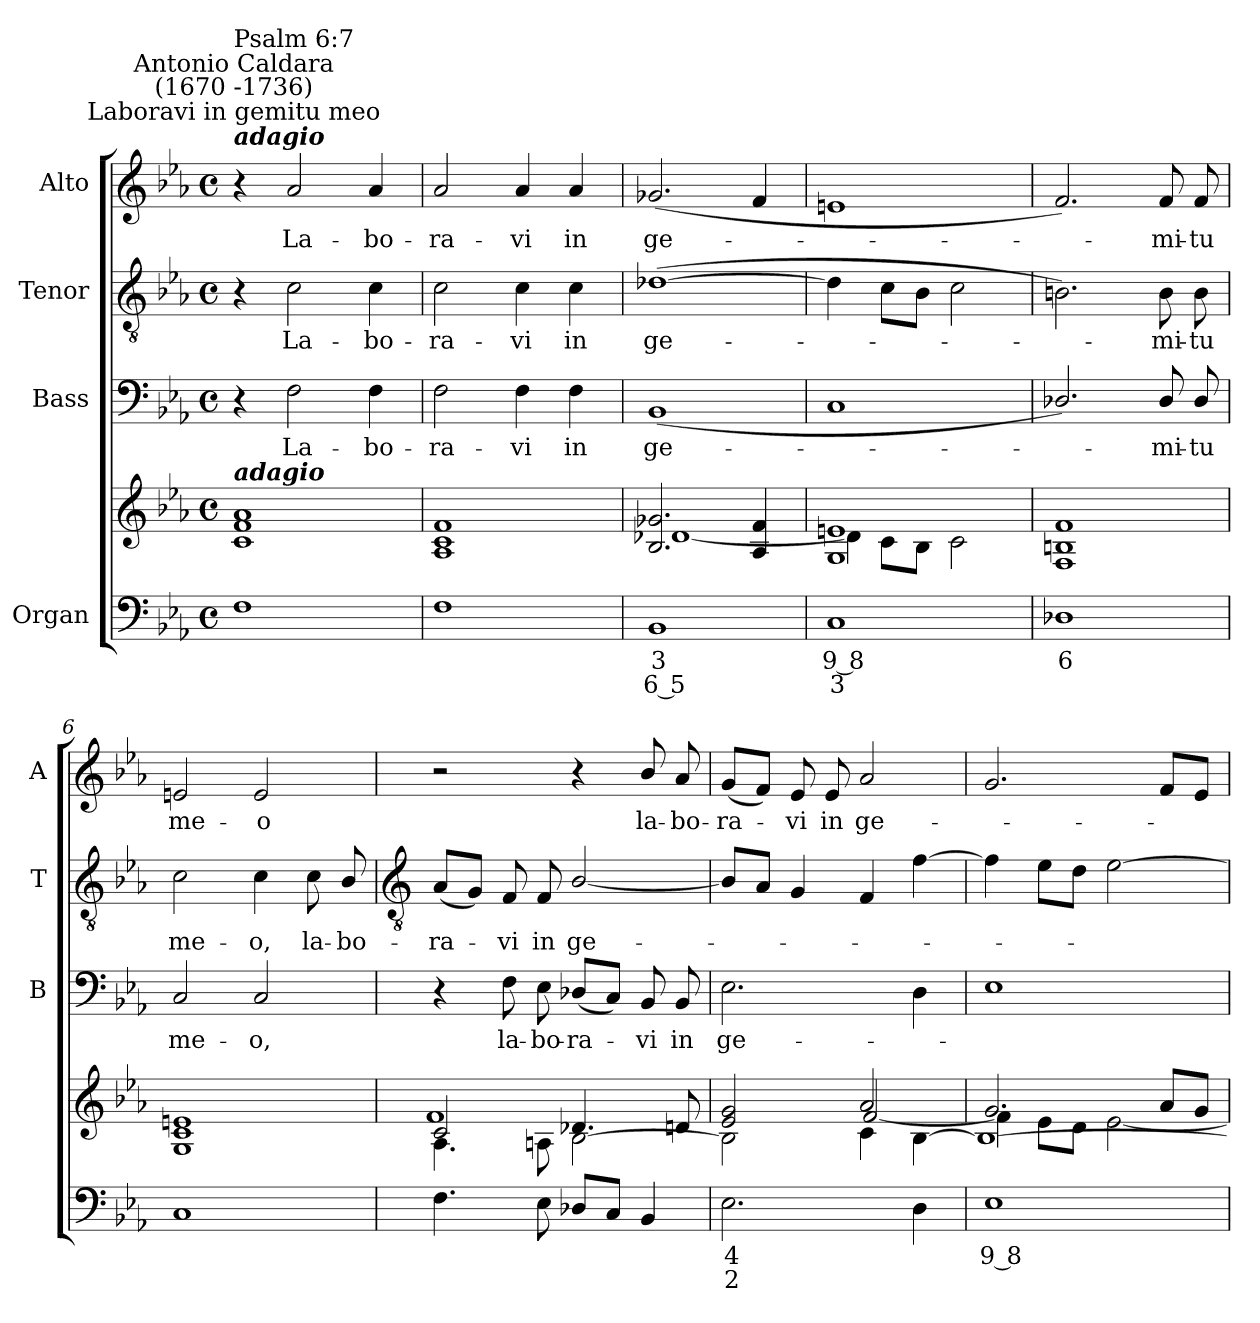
**kern	**text	**text	**kern	**kern	**text	**kern	**text	**kern	**text
*part4	*part4	*part4	*part4	*part3	*part3	*part2	*part2	*part1	*part1
*staff5	*staff5	*staff5	*staff4	*staff3	*staff3	*staff2	*staff2	*staff1	*staff1
*I"Organ	*	*	*	*I"Bass	*	*I"Tenor	*	*I"Alto	*
*	*	*	*	*I'B	*	*I'T	*	*I'A	*
*clefF4	*	*	*clefG2	*clefF4	*	*clefGv2	*	*clefG2	*
*k[b-e-a-]	*	*	*k[b-e-a-]	*k[b-e-a-]	*	*k[b-e-a-]	*	*k[b-e-a-]	*
*E-:	*	*	*E-:	*E-:	*	*E-:	*	*E-:	*
*M4/4	*	*	*M4/4	*M4/4	*	*M4/4	*	*M4/4	*
*met(c)	*	*	*met(c)	*met(c)	*	*met(c)	*	*met(c)	*
=1	=1	=1	=1	=1	=1	=1	=1	=1	=1
*	*	*	*^	*	*	*	*	*	*
!	!	!	!	!	!	!	!	!	!LO:TX:a:Bi:t=adagio	!
!	!	!	!	!	!	!	!	!	!LO:TX:a:cj:t=Laboravi in gemitu meo	!
!	!	!	!	!	!	!	!	!	!LO:TX:a:cj:t=Antonio Caldara\n(1670 -1736)	!
!	!	!	!	!	!	!	!	!	!LO:TX:a:t=Psalm 6&colon;7	!
!	!	!	!LO:TX:a:Bi:t=adagio	!	!	!	!	!	!	!
1F	.	.	1c/ 1f/ 1a-/	1ryy	4r	.	4r	.	4r	.
!	!	!	!	!	!	!LO:LY:b	!	!LO:LY:b	!	!LO:LY:b
.	.	.	.	.	2F	La-	2c	La-	2a-	La-
!	!	!	!	!	!	!LO:LY:b	!	!LO:LY:b	!	!LO:LY:b
.	.	.	.	.	4F	-bo-	4c	-bo-	4a-	-bo-
=2	=2	=2	=2	=2	=2	=2	=2	=2	=2	=2
!	!	!	!	!	!	!LO:LY:b	!	!LO:LY:b	!	!LO:LY:b
1F	.	.	1A-/ 1c/ 1f/	1ryy	2F	-ra-	2c	-ra-	2a-	-ra-
!	!	!	!	!	!	!LO:LY:b	!	!LO:LY:b	!	!LO:LY:b
.	.	.	.	.	4F	-vi	4c	-vi	4a-	-vi
!	!	!	!	!	!	!LO:LY:b	!	!LO:LY:b	!	!LO:LY:b
.	.	.	.	.	4F	in	4c	in	4a-	in
=3	=3	=3	=3	=3	=3	=3	=3	=3	=3	=3
!	!LO:LY:b	!LO:LY:b	!	!	!	!LO:LY:b	!	!LO:LY:b	!	!LO:LY:b
1BB-	3	6 5	2.B-/ 2.g-X/	[1d-X\	(<1BB-	ge-	(>[1d-X	ge-	(<2.g-X	ge-
.	.	.	4A-/ 4f/	.	.	.	.	.	4f	.
=4	=4	=4	=4	=4	=4	=4	=4	=4	=4	=4
!	!LO:LY:b	!LO:LY:b	!	!	!	!	!	!	!	!
1C	9 8	3	1G/ 1en/	4d-\]	1C	.	4d-]	.	1en	.
.	.	.	.	8c\L	.	.	8cL	.	.	.
.	.	.	.	8B-\J	.	.	8B-J	.	.	.
.	.	.	.	2c\	.	.	2c	.	.	.
=5	=5	=5	=5	=5	=5	=5	=5	=5	=5	=5
!	!LO:LY:b	!	!	!	!	!	!	!	!	!
1D-X	6	.	1F/ 1Bn/ 1f/	1ryy	2.D-X/)	.	2.Bn)	.	2.f)	.
!	!	!	!	!	!	!LO:LY:b	!	!LO:LY:b	!	!LO:LY:b
.	.	.	.	.	8D-/	mi-	8B	mi-	8f	mi-
!	!	!	!	!	!	!LO:LY:b	!	!LO:LY:b	!	!LO:LY:b
.	.	.	.	.	8D-/	-tu	8B	-tu	8f	-tu
=6	=6	=6	=6	=6	=6	=6	=6	=6	=6	=6
!	!	!	!	!	!	!LO:LY:b	!	!LO:LY:b	!	!LO:LY:b
1C	.	.	1G/ 1c/ 1en/	1ryy	2C	me-	2c	me-	2en	me-
!	!	!	!	!	!	!LO:LY:b	!	!LO:LY:b	!	!LO:LY:b
.	.	.	.	.	2C	-o,	4c	-o,	2e	-o
!	!	!	!	!	!	!	!	!LO:LY:b	!	!
.	.	.	.	.	.	.	8c	la-	.	.
!	!	!	!	!	!	!	!	!LO:LY:b	!	!
.	.	.	.	.	.	.	8B-/	-bo-	.	.
*	*	*	*v	*v	*	*	*	*	*	*
!!LO:LB:g=z
=7	=7	=7	=7	=7	=7	=7	=7	=7	=7
*	*	*	*	*	*	*clefGv2	*	*	*
*	*	*	*^	*	*	*	*	*	*
*	*	*	*	*^	*	*	*	*	*	*
!	!	!	!	!	!	!	!	!	!LO:LY:b	!	!
4.F	.	.	2c/	1f\	4.A-\	4r	.	(<8A-L	-ra-	2r	.
.	.	.	.	.	.	.	.	8GJ)	.	.	.
!	!	!	!	!	!	!	!LO:LY:b	!	!LO:LY:b	!	!
.	.	.	.	.	.	8F	la-	8F	vi	.	.
!	!	!	!	!	!	!	!LO:LY:b	!	!LO:LY:b	!	!
8E-	.	.	.	.	8An\	8E-	-bo-	8F	in	.	.
!	!	!	!	!	!	!	!LO:LY:b	!	!LO:LY:b	!	!
8D-XL	.	.	4.d-X/	.	[2B-\	(<8D-XL	-ra-	[2B-/	ge-	4r	.
8CJ	.	.	.	.	.	8CJ)	.	.	.	.	.
!	!	!	!	!	!	!	!LO:LY:b	!	!	!	!LO:LY:b
4BB-	.	.	.	.	.	8BB-	vi	.	.	8b-/	la-
!	!	!	!	!	!	!	!LO:LY:b	!	!	!	!LO:LY:b
.	.	.	8dn/	.	.	8BB-	in	.	.	8a-	-bo-
=8	=8	=8	=8	=8	=8	=8	=8	=8	=8	=8	=8
!	!LO:LY:b	!LO:LY:b	!	!	!	!	!LO:LY:b	!	!	!	!LO:LY:b
2.E-	4	2	2e-/ 2g/	2ryy	2B-\]	2.E-	ge-	8B-L]	.	(<8gL	-ra-
.	.	.	.	.	.	.	.	8A-J	.	8fJ)	.
!	!	!	!	!	!	!	!	!	!	!	!LO:LY:b
.	.	.	.	.	.	.	.	4G	.	8e-	vi
!	!	!	!	!	!	!	!	!	!	!	!LO:LY:b
.	.	.	.	.	.	.	.	.	.	8e-	in
!	!	!	!	!	!	!	!	!	!	!	!LO:LY:b
.	.	.	2a-/	[2f/	4c\	.	.	4F	.	2a-	ge-
4D	.	.	.	.	[4B-\	4D	.	[4f	.	.	.
=9	=9	=9	=9	=9	=9	=9	=9	=9	=9	=9	=9
!	!LO:LY:b	!	!	!	!	!	!	!	!	!	!
1E-	9 8	.	2.g/	4f\]	1B-\_	1E-	.	4f]	.	2.g	.
.	.	.	.	8e-\L	.	.	.	8e-L	.	.	.
.	.	.	.	8d\J	.	.	.	8dJ	.	.	.
.	.	.	.	[2e-\	.	.	.	[2e-	.	.	.
.	.	.	8a-/L	.	.	.	.	.	.	8fL	.
.	.	.	8g/J	.	.	.	.	.	.	8e-J	.
*	*	*	*v	*v	*v	*	*	*	*	*	*
=	=	=	=	=	=	=	=	=	=
*-	*-	*-	*-	*-	*-	*-	*-	*-	*-
